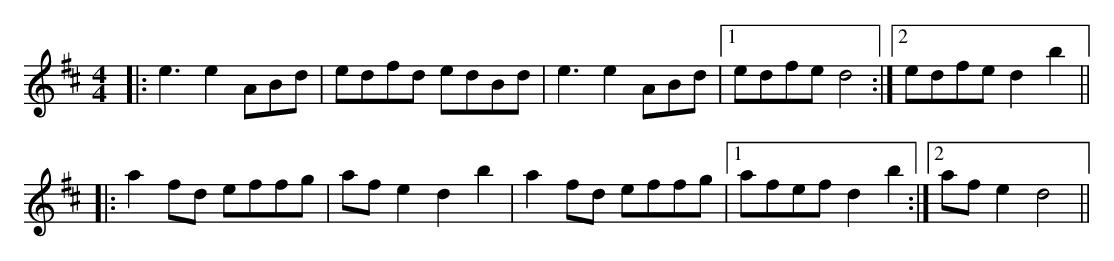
X:1
M:4/4
K:D
|:e3e2ABd|edfd edBd|e3e2ABd|1 edfe d4:|2 edfe d2b2||
|:a2fd effg|afe2 d2b2|a2fd effg|1 afef d2b2:|2 afe2 d4||
